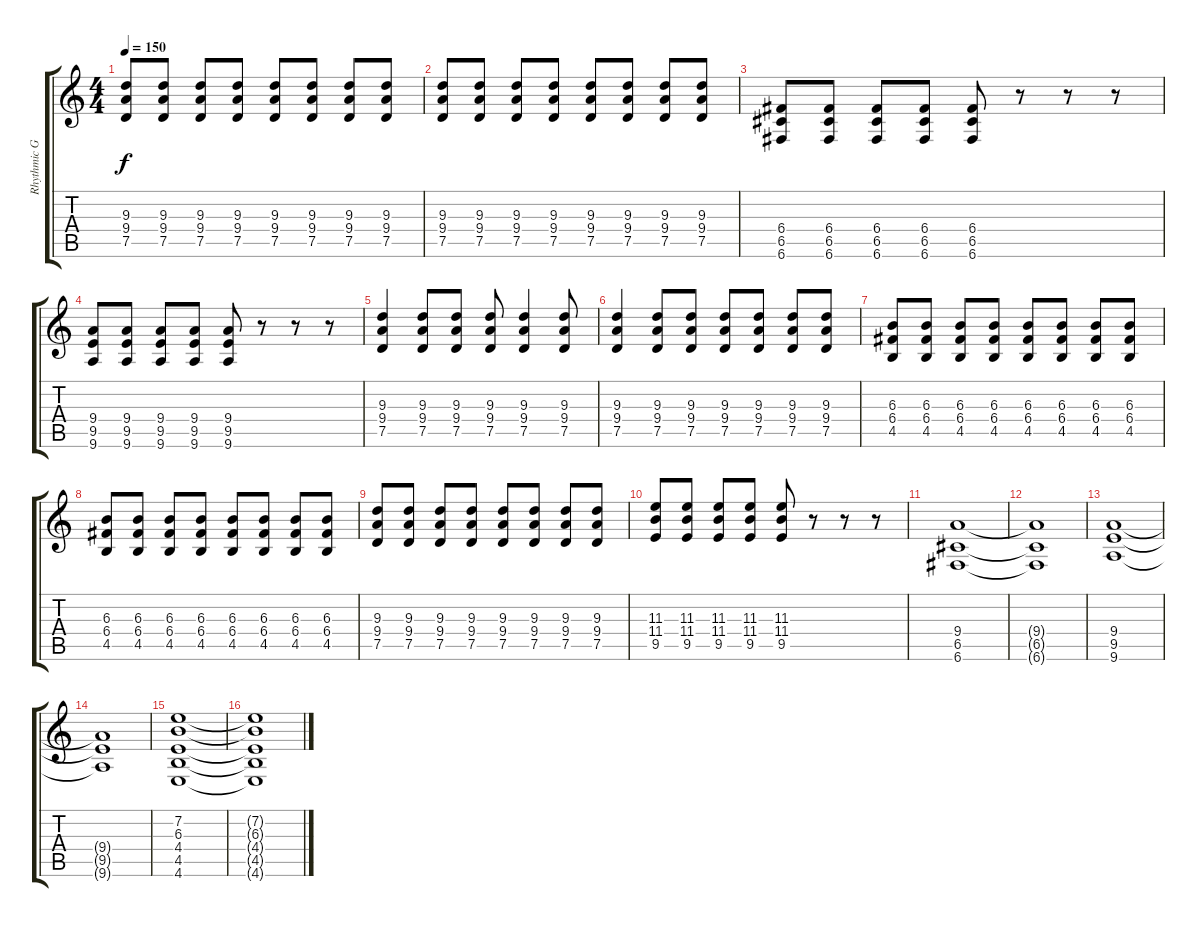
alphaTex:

\track ("Rhythmic Guitar (Drop C)" "Rhythmic G") {instrument distortionguitar}
\staff {score tabs}
\tuning (D4 A3 F3 C3 G2 C2) {hide}
\ts (4 4)
\tempo 150
\clef g2
\ks c
(9.3 9.4 7.5).8{dy f} (9.3 9.4 7.5).8 (9.3 9.4 7.5).8 (9.3 9.4 7.5).8 (9.3 9.4 7.5).8 (9.3 9.4 7.5).8 (9.3 9.4 7.5).8 (9.3 9.4 7.5).8 |
(9.3 9.4 7.5).8 (9.3 9.4 7.5).8 (9.3 9.4 7.5).8 (9.3 9.4 7.5).8 (9.3 9.4 7.5).8 (9.3 9.4 7.5).8 (9.3 9.4 7.5).8 (9.3 9.4 7.5).8 |
(6.4 6.5 6.6).8 (6.4 6.5 6.6).8 (6.4 6.5 6.6).8 (6.4 6.5 6.6).8 (6.4 6.5 6.6).8 r.8 r.8 r.8 |
(9.4 9.5 9.6).8 (9.4 9.5 9.6).8 (9.4 9.5 9.6).8 (9.4 9.5 9.6).8 (9.4 9.5 9.6).8 r.8 r.8 r.8 |
(9.3 9.4 7.5).4 (9.3 9.4 7.5).8 (9.3 9.4 7.5).8 (9.3 9.4 7.5).8 (9.3 9.4 7.5).4 (9.3 9.4 7.5).8 |
(9.3 9.4 7.5).4 (9.3 9.4 7.5).8 (9.3 9.4 7.5).8 (9.3 9.4 7.5).8 (9.3 9.4 7.5).8 (9.3 9.4 7.5).8 (9.3 9.4 7.5).8 |
(6.3 6.4 4.5).8 (6.3 6.4 4.5).8 (6.3 6.4 4.5).8 (6.3 6.4 4.5).8 (6.3 6.4 4.5).8 (6.3 6.4 4.5).8 (6.3 6.4 4.5).8 (6.3 6.4 4.5).8 |
(6.3 6.4 4.5).8 (6.3 6.4 4.5).8 (6.3 6.4 4.5).8 (6.3 6.4 4.5).8 (6.3 6.4 4.5).8 (6.3 6.4 4.5).8 (6.3 6.4 4.5).8 (6.3 6.4 4.5).8 |
(9.3 9.4 7.5).8 (9.3 9.4 7.5).8 (9.3 9.4 7.5).8 (9.3 9.4 7.5).8 (9.3 9.4 7.5).8 (9.3 9.4 7.5).8 (9.3 9.4 7.5).8 (9.3 9.4 7.5).8 |
(11.3 11.4 9.5).8 (11.3 11.4 9.5).8 (11.3 11.4 9.5).8 (11.3 11.4 9.5).8 (11.3 11.4 9.5).8 r.8 r.8 r.8 |
(9.4 6.5 6.6).1 |
(9.4{t} 6.5{t} 6.6{t}).1 |
(9.4 9.5 9.6).1 |
(9.4{t} 9.5{t} 9.6{t}).1 |
(7.2 6.3 4.4 4.5 4.6).1 |
(7.2{t} 6.3{t} 4.4{t} 4.5{t} 4.6{t}).1
